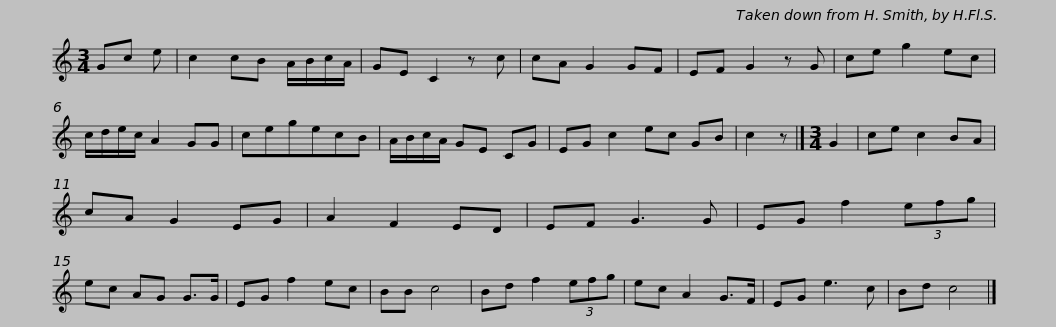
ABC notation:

X:1
L:1/8
M:3/4
I:linebreak $
K:C
V:1 treble
V:1
 Gc e | c2 cB A/B/c/A/ | GE C2 z c | cA G2 GF | EF G2 z G | %5
 ce g2 ec |$ c/d/e/c/ A2 GG | cegecB | A/B/c/A/ GE CG | EG c2 ec GB | %10
 c2 z |][M:3/4] G2 | ce c2 BA | cA G2 EG | A2 F2 ED |$ %15
 EF G3 G | EG f2 (3efg | ec AG G>G |$ EG f2 ec | BB c4 | %20
 Bd f2 (3efg | ec A2 G>F | EG e3 c | Bd c4 |] %24
